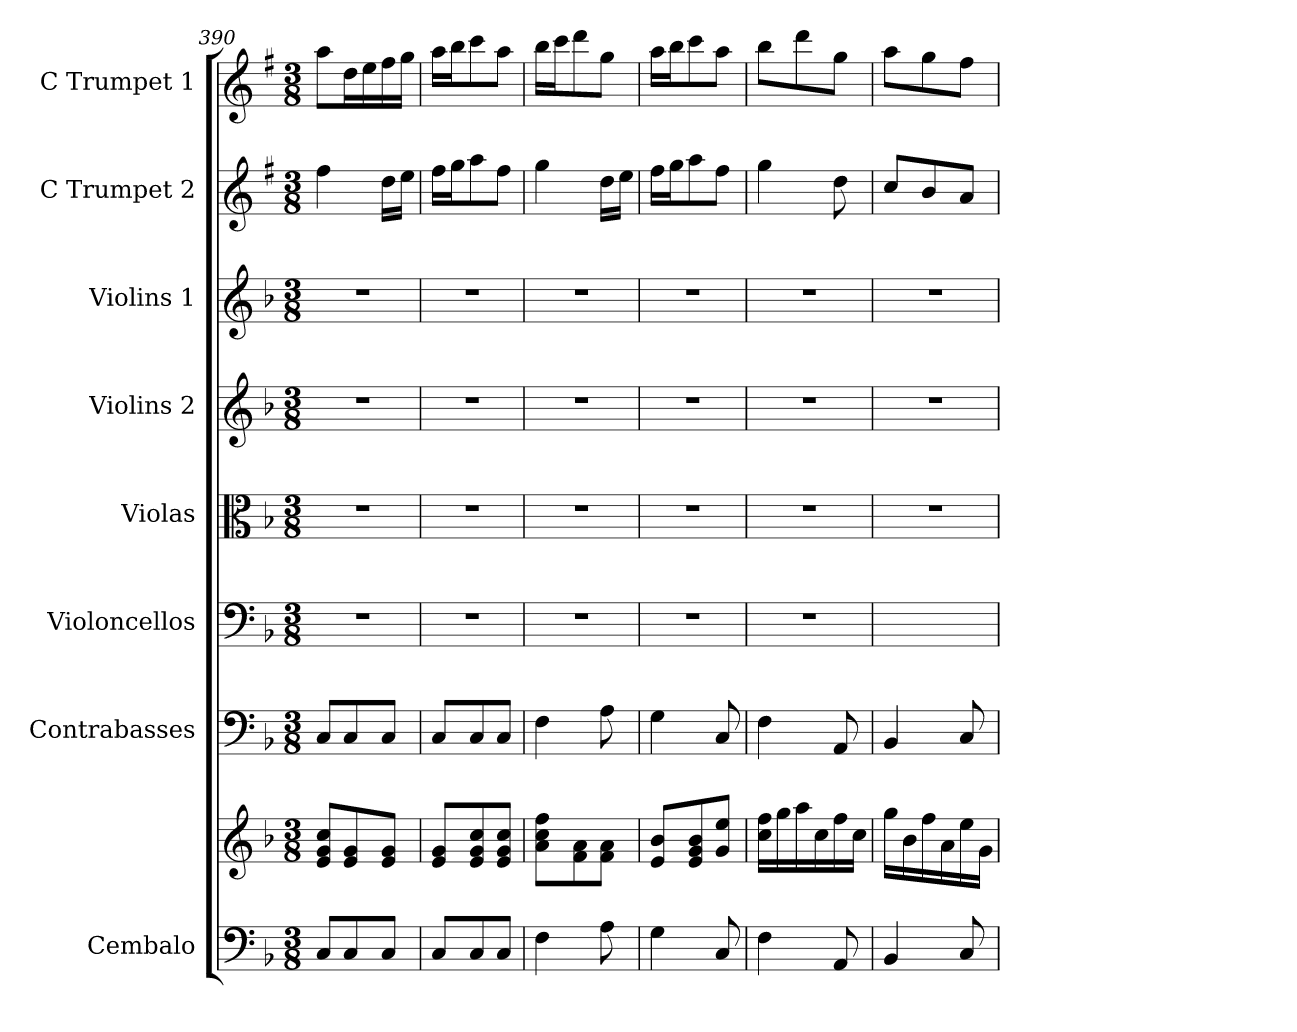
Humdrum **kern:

**kern	**kern	**kern	**kern	**kern	**kern	**kern	**kern	**kern
*part8	*part8	*part7	*part6	*part5	*part4	*part3	*part2	*part1
*staff9	*staff8	*staff7	*staff6	*staff5	*staff4	*staff3	*staff2	*staff1
*I"Cembalo	*	*I"Contrabasses	*I"Violoncellos	*I"Violas	*I"Violins 2	*I"Violins 1	*I"C Trumpet 2	*I"C Trumpet 1
*I'Cbl.	*	*I'Cbs.	*I'Vcs.	*I'Vlas.	*I'Vlns. 2	*I'Vlns. 1	*I'C Tpt. 2	*I'C Tpt. 1
*clefF4	*clefG2	*clefF4	*clefF4	*clefC3	*clefG2	*clefG2	*clefG2	*clefG2
*	*	*	*	*	*	*	*ITrd1c2	*ITrd1c2
*k[b-]	*k[b-]	*k[b-]	*k[b-]	*k[b-]	*k[b-]	*k[b-]	*k[b-]	*k[b-]
*M3/8	*M3/8	*M3/8	*M3/8	*M3/8	*M3/8	*M3/8	*M3/8	*M3/8
=390	=390	=390	=390	=390	=390	=390	=390	=390
8C/L	8e/ 8g/ 8cc/L	8C/L	4.r	4.r	4.r	4.r	4ee\	8gg\L
8C/	8e/ 8g/	8C/	.	.	.	.	.	16cc\L
.	.	.	.	.	.	.	.	16dd\
8C/J	8e/ 8g/J	8C/J	.	.	.	.	16cc\LL	16ee\
.	.	.	.	.	.	.	16dd\JJ	16ff\JJ
!!LO:PB:g=z
=391	=391	=391	=391	=391	=391	=391	=391	=391
8C/L	8e/ 8g/L	8C/L	4.r	4.r	4.r	4.r	16ee\LL	16gg\LL
.	.	.	.	.	.	.	16ff\J	16aa\J
8C/	8e/ 8g/ 8cc/	8C/	.	.	.	.	8gg\	8bb-\
8C/J	8e/ 8g/ 8cc/J	8C/J	.	.	.	.	8ee\J	8gg\J
=392	=392	=392	=392	=392	=392	=392	=392	=392
4F\	8a\ 8cc\ 8ff\L	4F\	4.r	4.r	4.r	4.r	4ff\	16aa\LL
.	.	.	.	.	.	.	.	16bb-\J
.	8f\ 8a\	.	.	.	.	.	.	8ccc\
8A\	8f\ 8a\J	8A\	.	.	.	.	16cc\LL	8ff\J
.	.	.	.	.	.	.	16dd\JJ	.
=393	=393	=393	=393	=393	=393	=393	=393	=393
4G\	8e/ 8b-/L	4G\	4.r	4.r	4.r	4.r	16ee\LL	16gg\LL
.	.	.	.	.	.	.	16ff\J	16aa\J
.	8e/ 8g/ 8b-/	.	.	.	.	.	8gg\	8bb-\
8C/	8g/ 8ee/J	8C/	.	.	.	.	8ee\J	8gg\J
=394	=394	=394	=394	=394	=394	=394	=394	=394
4F\	16cc\ 16ff\LL	4F\	4.r	4.r	4.r	4.r	4ff\	8aa\L
.	16gg\	.	.	.	.	.	.	.
.	16aa\	.	.	.	.	.	.	8ccc\
.	16cc\	.	.	.	.	.	.	.
8AA/	16ff\	8AA/	.	.	.	.	8cc\	8ff\J
.	16cc\JJ	.	.	.	.	.	.	.
=395	=395	=395	=395	=395	=395	=395	=395	=395
4BB-/	16gg\LL	4BB-/	4.ryy	4.r	4.r	4.r	8b-/L	8gg\L
.	16b-\	.	.	.	.	.	.	.
.	16ff\	.	.	.	.	.	8a/	8ff\
.	16a\	.	.	.	.	.	.	.
8C/	16ee\	8C/	.	.	.	.	8g/J	8ee\J
.	16g\JJ	.	.	.	.	.	.	.
=	=	=	=	=	=	=	=	=
*-	*-	*-	*-	*-	*-	*-	*-	*-
